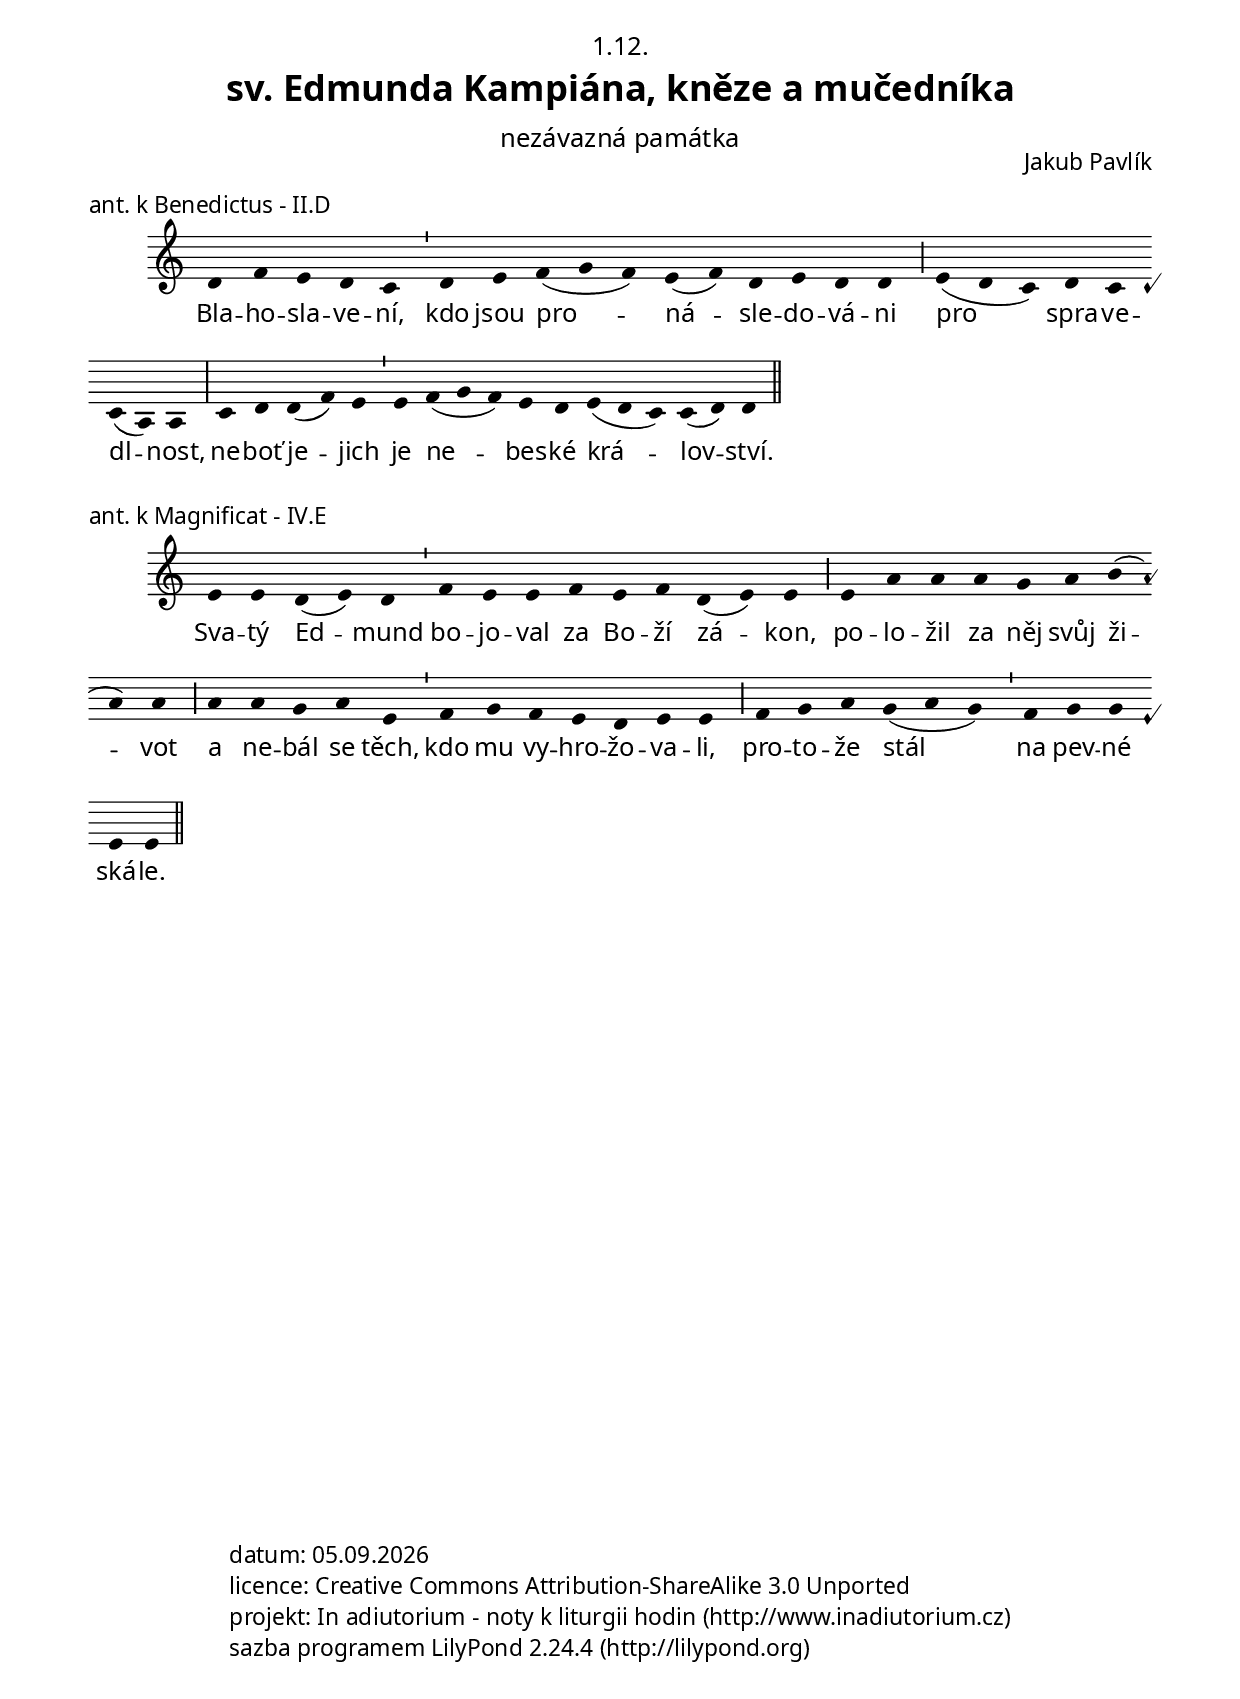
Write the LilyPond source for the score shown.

\version "2.17.5"

\include "../spolecne.ly"

\header {
  title = \markup\titleSvatek
            "sv. Edmunda Kampiána, kněze a mučedníka"
            "nezávazná památka"
            1.12.
  composer = "Jakub Pavlík"
}

\score {
  \relative c' {
    \choralniRezim
    d4 f e d c \barMin d e f(  g f) e( f) d e d d \barMaior
    e( d c) d c c( a) a \barMax
    c d d( f) e \barMin e f( g f) e d e( d c) c( d) d \barFinalis
  }
  \addlyrics {
    Bla -- ho -- sla -- ve -- ní,
    kdo jsou pro -- ná -- sle -- do -- vá -- ni
    pro spra -- ve -- dl -- nost,
    ne -- boť je -- jich je ne -- bes -- ké krá -- lov -- ství.
  }
  \header {
    quid = "ant. k Benedictus"
    modus = "II"
    differentia = "D"
    psalmus = ""
    fial = "commune/commune_vicemucedniku.ly#rch-aben"
    id = "aben"
    piece = \markup {\sestavTitulekBezZalmu}
  }
}

\score {
  \relative c' {
    \choralniRezim
    e4 e d( e) d \barMin f e e f e f d( e) e \barMaior
    e a a a g a b( a) a \barMaior
    a a g a e \barMin f g f e d e e \barMaior
    f g a g( a g) \barMin f g g e e \barFinalis
  }
  \addlyrics {
    Sva -- tý Ed -- mund bo -- jo -- val za Bo -- ží zá -- kon,
    po -- lo -- žil za něj svůj ži -- vot
    a ne -- bál se těch, kdo mu vy -- hro -- žo -- va -- li,
    pro -- to -- že stál na pev -- né ská -- le.
  }
  \header {
    quid = "ant. k Magnificat"
    modus = "IV"
    differentia = "E"
    psalmus = ""
    fial = "commune/commune_jedenmucednik.ly#1ne-amag1?vlozeno jmeno"
    id = "amag"
    piece = \markup {\sestavTitulekBezZalmu}
  }
}